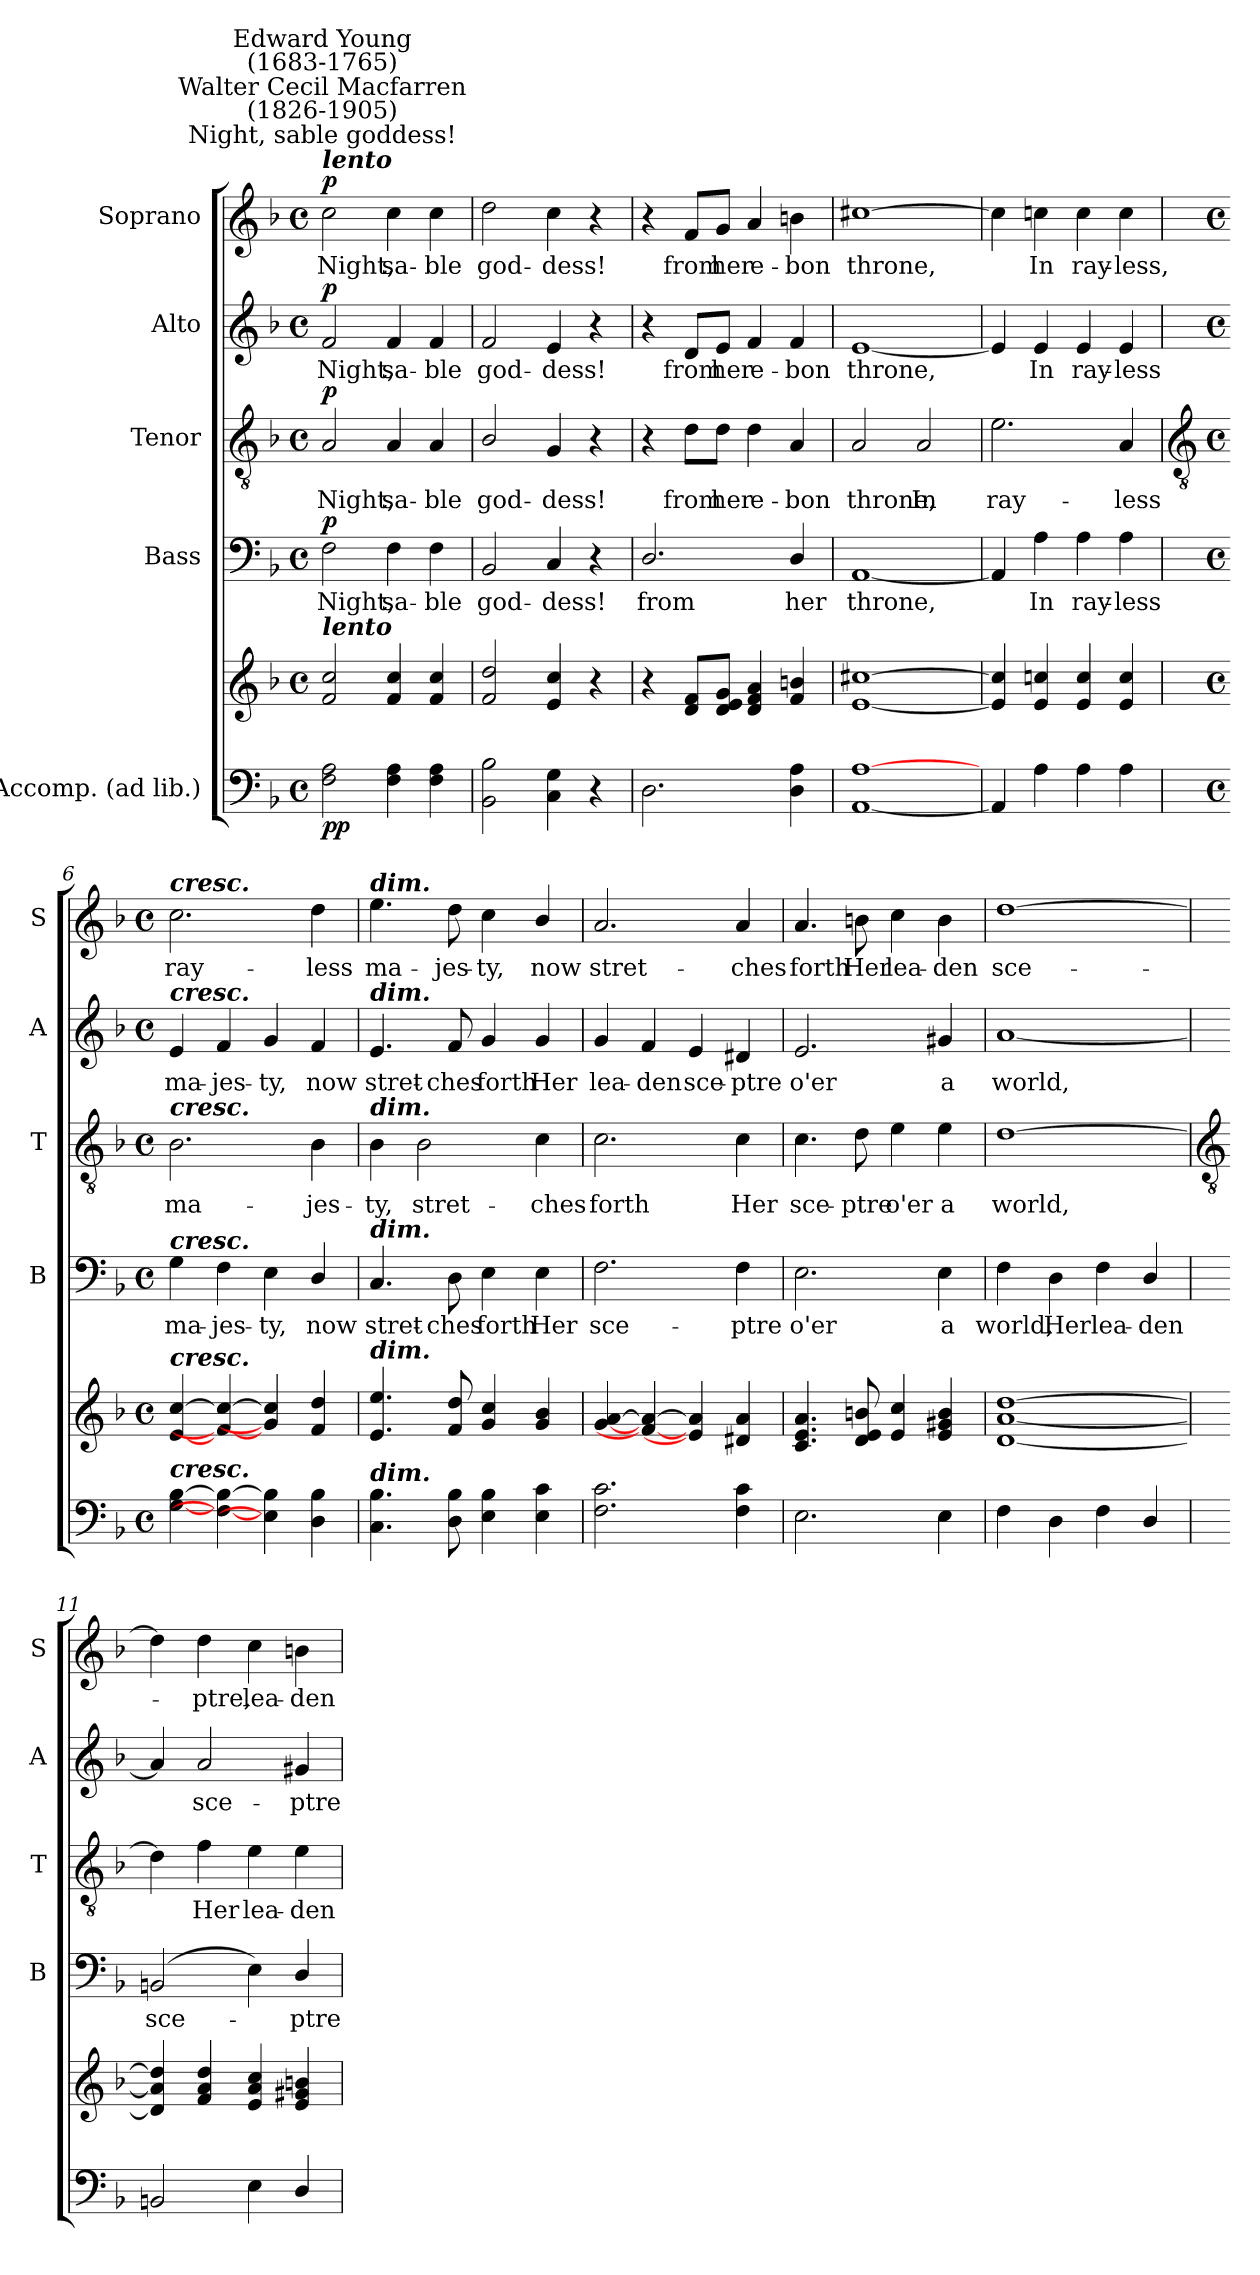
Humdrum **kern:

**kern	**kern	**dynam	**kern	**text	**dynam	**kern	**text	**dynam	**kern	**text	**dynam	**kern	**text	**dynam
*part5	*part5	*part5	*part4	*part4	*part4	*part3	*part3	*part3	*part2	*part2	*part2	*part1	*part1	*part1
*staff6	*staff5	*staff5/6	*staff4	*staff4	*staff4	*staff3	*staff3	*staff3	*staff2	*staff2	*staff2	*staff1	*staff1	*staff1
*I"Accomp. (ad lib.)	*	*	*I"Bass	*	*	*I"Tenor	*	*	*I"Alto	*	*	*I"Soprano	*	*
*	*	*	*I'B	*	*	*I'T	*	*	*I'A	*	*	*I'S	*	*
*clefF4	*clefG2	*	*clefF4	*	*	*clefGv2	*	*	*clefG2	*	*	*clefG2	*	*
*k[b-]	*k[b-]	*	*k[b-]	*	*	*k[b-]	*	*	*k[b-]	*	*	*k[b-]	*	*
*F:	*F:	*	*F:	*	*	*F:	*	*	*F:	*	*	*F:	*	*
*M4/4	*M4/4	*	*M4/4	*	*	*M4/4	*	*	*M4/4	*	*	*M4/4	*	*
*met(c)	*met(c)	*	*met(c)	*	*	*met(c)	*	*	*met(c)	*	*	*met(c)	*	*
*MM84	*MM84	*	*MM84	*	*	*MM84	*	*	*MM84	*	*	*MM84	*	*
=1	=1	=1	=1	=1	=1	=1	=1	=1	=1	=1	=1	=1	=1	=1
!	!	!	!	!	!	!	!	!	!	!	!	!LO:TX:a:Bi:t=lento	!	!
!	!	!	!	!	!	!	!	!	!	!	!	!LO:TX:a:cj:t=Night, sable goddess!	!	!
!	!	!	!	!	!	!	!	!	!	!	!	!LO:TX:a:cj:t=Walter Cecil Macfarren\n(1826-1905)	!	!
!	!	!	!	!	!	!	!	!	!	!	!	!LO:TX:a:cj:t=Edward Young\n(1683-1765)	!	!
!	!LO:TX:a:Bi:t=lento	!	!	!	!	!	!	!	!	!	!	!	!	!
!	!	!LO:DY:b=2	!	!LO:LY:b	!	!	!LO:LY:b	!	!	!LO:LY:b	!	!	!LO:LY:b	!
!	!	!LO:DY:n=1:b	!	!	!LO:DY:b	!	!	!LO:DY:b	!	!	!LO:DY:b	!	!	!LO:DY:b
2F 2A	2f/ 2cc/	p p	2F	Night,	p	2A	Night,	p	2f	Night,	p	2cc\	Night,	p
!	!	!	!	!LO:LY:b	!	!	!LO:LY:b	!	!	!LO:LY:b	!	!	!LO:LY:b	!
4F 4A	4f 4cc	.	4F	sa-	.	4A	sa-	.	4f	sa-	.	4cc	sa-	.
!	!	!	!	!LO:LY:b	!	!	!LO:LY:b	!	!	!LO:LY:b	!	!	!LO:LY:b	!
4F 4A	4f 4cc	.	4F	-ble	.	4A	-ble	.	4f	-ble	.	4cc	-ble	.
=2	=2	=2	=2	=2	=2	=2	=2	=2	=2	=2	=2	=2	=2	=2
!	!	!	!	!LO:LY:b	!	!	!LO:LY:b	!	!	!LO:LY:b	!	!	!LO:LY:b	!
2BB- 2B-	2f 2dd	.	2BB-	god-	.	2B-/	god-	.	2f	god-	.	2dd	god-	.
!	!	!	!	!LO:LY:b	!	!	!LO:LY:b	!	!	!LO:LY:b	!	!	!LO:LY:b	!
4C 4G	4e 4cc	.	4C	-dess!	.	4G	-dess!	.	4e	-dess!	.	4cc	-dess!	.
4r	4r	.	4r	.	.	4r	.	.	4r	.	.	4r	.	.
=3	=3	=3	=3	=3	=3	=3	=3	=3	=3	=3	=3	=3	=3	=3
!	!	!	!	!LO:LY:b	!	!	!	!	!	!	!	!	!	!
2.D\	4r	.	2.D/	from	.	4r	.	.	4r	.	.	4r	.	.
!	!	!	!	!	!	!	!LO:LY:b	!	!	!LO:LY:b	!	!	!LO:LY:b	!
.	8d 8fL	.	.	.	.	8d\L	from	.	8d/L	from	.	8f/L	from	.
!	!	!	!	!	!	!	!LO:LY:b	!	!	!LO:LY:b	!	!	!LO:LY:b	!
.	8d 8e 8gJ	.	.	.	.	8d\J	her	.	8e/J	her	.	8g/J	her	.
!	!	!	!	!	!	!	!LO:LY:b	!	!	!LO:LY:b	!	!	!LO:LY:b	!
.	4d 4f 4a	.	.	.	.	4d	e-	.	4f	e-	.	4a	e-	.
!	!	!	!	!LO:LY:b	!	!	!LO:LY:b	!	!	!LO:LY:b	!	!	!LO:LY:b	!
4D\ 4A\	4f 4bn	.	4D/	her	.	4A	-bon	.	4f	-bon	.	4bn	-bon	.
=4	=4	=4	=4	=4	=4	=4	=4	=4	=4	=4	=4	=4	=4	=4
!	!	!	!	!LO:LY:b	!	!	!LO:LY:b	!	!	!LO:LY:b	!	!	!LO:LY:b	!
[1AA [1A	[1e [1cc#X	.	[1AA	throne,	.	2A	throne,	.	[1e	throne,	.	[1cc#X	throne,	.
!	!	!	!	!	!	!	!LO:LY:b	!	!	!	!	!	!	!
.	.	.	.	.	.	2A	In	.	.	.	.	.	.	.
=5	=5	=5	=5	=5	=5	=5	=5	=5	=5	=5	=5	=5	=5	=5
!	!	!	!	!	!	!	!LO:LY:b	!	!	!	!	!	!	!
4AA]	4e] 4cc#]	.	4AA]	.	.	2.e	ray-	.	4e]	.	.	4cc#]	.	.
!	!	!	!	!LO:LY:b	!	!	!	!	!	!LO:LY:b	!	!	!LO:LY:b	!
4A	4e 4ccn	.	4A	In	.	.	.	.	4e	In	.	4ccn	In	.
!	!	!	!	!LO:LY:b	!	!	!	!	!	!LO:LY:b	!	!	!LO:LY:b	!
4A	4e 4cc	.	4A	ray-	.	.	.	.	4e	ray-	.	4cc	ray-	.
!	!	!	!	!LO:LY:b	!	!	!LO:LY:b	!	!	!LO:LY:b	!	!	!LO:LY:b	!
4A	4e 4cc	.	4A	-less	.	4A	-less	.	4e	-less	.	4cc	-less,	.
!!LO:LB:g=z
=6	=6	=6	=6	=6	=6	=6	=6	=6	=6	=6	=6	=6	=6	=6
*	*	*	*	*	*	*clefGv2	*	*	*	*	*	*	*	*
*M4/4	*M4/4	*	*M4/4	*	*	*M4/4	*	*	*M4/4	*	*	*M4/4	*	*
*met(c)	*met(c)	*	*met(c)	*	*	*met(c)	*	*	*met(c)	*	*	*met(c)	*	*
!	!	!	!	!	!	!	!	!	!	!	!	!LO:TX:a:Bi:t=cresc.	!	!
!	!	!	!	!	!	!	!	!	!LO:TX:a:Bi:t=cresc.	!	!	!	!	!
!	!	!	!	!	!	!LO:TX:a:Bi:t=cresc.	!	!	!	!	!	!	!	!
!	!	!	!LO:TX:a:Bi:t=cresc.	!	!	!	!	!	!	!	!	!	!	!
!	!LO:TX:a:Bi:t=cresc.	!	!	!	!	!	!	!	!	!	!	!	!	!
!LO:TX:a:Bi:t=cresc.	!	!	!	!	!	!	!	!	!	!	!	!	!	!
!	!	!	!	!LO:LY:b	!	!	!LO:LY:b	!	!	!LO:LY:b	!	!	!LO:LY:b	!
[4G [4B-	[4e [4cc	.	4G	ma-	.	2.B-	ma-	.	4e	ma-	.	2.cc	ray-	.
!	!	!	!	!LO:LY:b	!	!	!	!	!	!LO:LY:b	!	!	!	!
4F_ 4B-_	4f_ 4cc_	.	4F	-jes-	.	.	.	.	4f	-jes-	.	.	.	.
!	!	!	!	!LO:LY:b	!	!	!	!	!	!LO:LY:b	!	!	!	!
4E] 4B-]	4g] 4cc]	.	4E	-ty,	.	.	.	.	4g	-ty,	.	.	.	.
!	!	!	!	!LO:LY:b	!	!	!LO:LY:b	!	!	!LO:LY:b	!	!	!LO:LY:b	!
4D\ 4B-\	4f 4dd	.	4D/	now	.	4B-	-jes-	.	4f	now	.	4dd	-less	.
=7	=7	=7	=7	=7	=7	=7	=7	=7	=7	=7	=7	=7	=7	=7
!	!	!	!	!	!	!	!	!	!	!	!	!LO:TX:a:Bi:t=dim.	!	!
!	!	!	!	!	!	!	!	!	!LO:TX:a:Bi:t=dim.	!	!	!	!	!
!	!	!	!	!	!	!LO:TX:a:Bi:t=dim.	!	!	!	!	!	!	!	!
!	!	!	!LO:TX:a:Bi:t=dim.	!	!	!	!	!	!	!	!	!	!	!
!	!LO:TX:a:Bi:t=dim.	!	!	!	!	!	!	!	!	!	!	!	!	!
!LO:TX:a:Bi:t=dim.	!	!	!	!	!	!	!	!	!	!	!	!	!	!
!	!	!	!	!LO:LY:b	!	!	!LO:LY:b	!	!	!LO:LY:b	!	!	!LO:LY:b	!
4.C 4.B-	4.e 4.ee	.	4.C	stret-	.	4B-	-ty,	.	4.e	stret-	.	4.ee	ma-	.
!	!	!	!	!	!	!	!LO:LY:b	!	!	!	!	!	!	!
.	.	.	.	.	.	2B-	stret-	.	.	.	.	.	.	.
!	!	!	!	!LO:LY:b	!	!	!	!	!	!LO:LY:b	!	!	!LO:LY:b	!
8D 8B-	8f 8dd	.	8D	-ches	.	.	.	.	8f	-ches	.	8dd	-jes-	.
!	!	!	!	!LO:LY:b	!	!	!	!	!	!LO:LY:b	!	!	!LO:LY:b	!
4E 4B-	4g 4cc	.	4E	forth	.	.	.	.	4g	forth	.	4cc	-ty,	.
!	!	!	!	!LO:LY:b	!	!	!LO:LY:b	!	!	!LO:LY:b	!	!	!LO:LY:b	!
4E 4c	4g/ 4b-/	.	4E	Her	.	4c	-ches	.	4g	Her	.	4b-/	now	.
=8	=8	=8	=8	=8	=8	=8	=8	=8	=8	=8	=8	=8	=8	=8
!	!	!	!	!LO:LY:b	!	!	!LO:LY:b	!	!	!LO:LY:b	!	!	!LO:LY:b	!
2.F 2.c	[4g [4a	.	2.F	sce-	.	2.c	forth	.	4g	lea-	.	2.a	stret-	.
!	!	!	!	!	!	!	!	!	!	!LO:LY:b	!	!	!	!
.	4f_ 4a_	.	.	.	.	.	.	.	4f	-den	.	.	.	.
!	!	!	!	!	!	!	!	!	!	!LO:LY:b	!	!	!	!
.	4e] 4a]	.	.	.	.	.	.	.	4e	sce-	.	.	.	.
!	!	!	!	!LO:LY:b	!	!	!LO:LY:b	!	!	!LO:LY:b	!	!	!LO:LY:b	!
4F 4c	4d#X 4a	.	4F	-ptre	.	4c	Her	.	4d#X	-ptre	.	4a	-ches	.
=9	=9	=9	=9	=9	=9	=9	=9	=9	=9	=9	=9	=9	=9	=9
!	!	!	!	!LO:LY:b	!	!	!LO:LY:b	!	!	!LO:LY:b	!	!	!LO:LY:b	!
2.E	4.c 4.e 4.a	.	2.E	o'er	.	4.c	sce-	.	2.e	o'er	.	4.a	forth	.
!	!	!	!	!	!	!	!LO:LY:b	!	!	!	!	!	!LO:LY:b	!
.	8d 8e 8bn	.	.	.	.	8d	-ptre	.	.	.	.	8bn	Her	.
!	!	!	!	!	!	!	!LO:LY:b	!	!	!	!	!	!LO:LY:b	!
.	4e 4cc	.	.	.	.	4e	o'er	.	.	.	.	4cc	lea-	.
!	!	!	!	!LO:LY:b	!	!	!LO:LY:b	!	!	!LO:LY:b	!	!	!LO:LY:b	!
4E	4e 4g#X 4b	.	4E	a	.	4e	a	.	4g#X	a	.	4b	-den	.
=10	=10	=10	=10	=10	=10	=10	=10	=10	=10	=10	=10	=10	=10	=10
!	!	!	!	!LO:LY:b	!	!	!LO:LY:b	!	!	!LO:LY:b	!	!	!LO:LY:b	!
4F	[1d [1a [1dd	.	4F	world,	.	[1d	world,	.	[1a	world,	.	[1dd	sce-	.
!	!	!	!	!LO:LY:b	!	!	!	!	!	!	!	!	!	!
4D	.	.	4D	Her	.	.	.	.	.	.	.	.	.	.
!	!	!	!	!LO:LY:b	!	!	!	!	!	!	!	!	!	!
4F	.	.	4F	lea-	.	.	.	.	.	.	.	.	.	.
!	!	!	!	!LO:LY:b	!	!	!	!	!	!	!	!	!	!
4D/	.	.	4D/	-den	.	.	.	.	.	.	.	.	.	.
!!LO:LB:g=z
=11	=11	=11	=11	=11	=11	=11	=11	=11	=11	=11	=11	=11	=11	=11
*	*	*	*	*	*	*clefGv2	*	*	*	*	*	*	*	*
!	!	!	!	!LO:LY:b	!	!	!	!	!	!	!	!	!	!
2BBn	4d] 4a] 4dd]	.	(<2BBn	sce-	.	4d]	.	.	4a]	.	.	4dd]	.	.
!	!	!	!	!	!	!	!LO:LY:b	!	!	!LO:LY:b	!	!	!LO:LY:b	!
.	4f 4a 4dd	.	.	.	.	4f	Her	.	2a	sce-	.	4dd	ptre,	.
!	!	!	!	!	!	!	!LO:LY:b	!	!	!	!	!	!LO:LY:b	!
4E	4e 4a 4cc	.	4E)	.	.	4e	lea-	.	.	.	.	4cc	lea-	.
!	!	!	!	!LO:LY:b	!	!	!LO:LY:b	!	!	!LO:LY:b	!	!	!LO:LY:b	!
4D/	4e 4g#X 4bn	.	4D/	ptre	.	4e	-den	.	4g#X	-ptre	.	4bn	-den	.
=	=	=	=	=	=	=	=	=	=	=	=	=	=	=
*-	*-	*-	*-	*-	*-	*-	*-	*-	*-	*-	*-	*-	*-	*-
